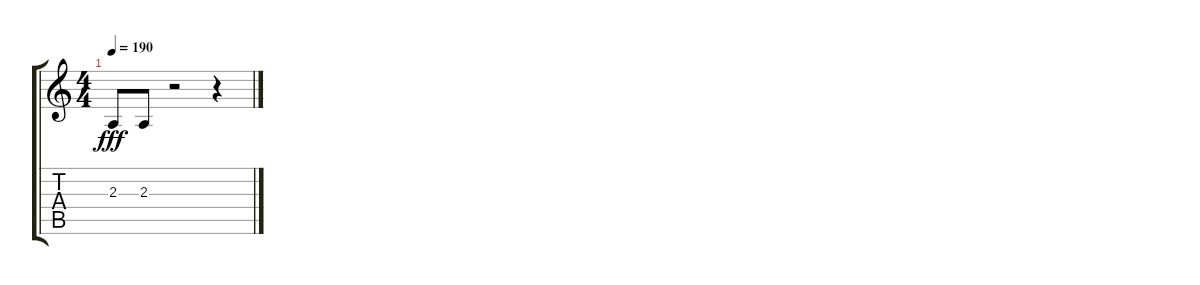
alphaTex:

\track "" {instrument dulcimer}
\staff {score tabs}
\tuning (E4 B3 G3 D3 A2 E2) {hide}
\ts (4 4)
\tempo 190
\clef g2
\ks c
2.3.8{dy fff} 2.3.8 r.2 r.4
